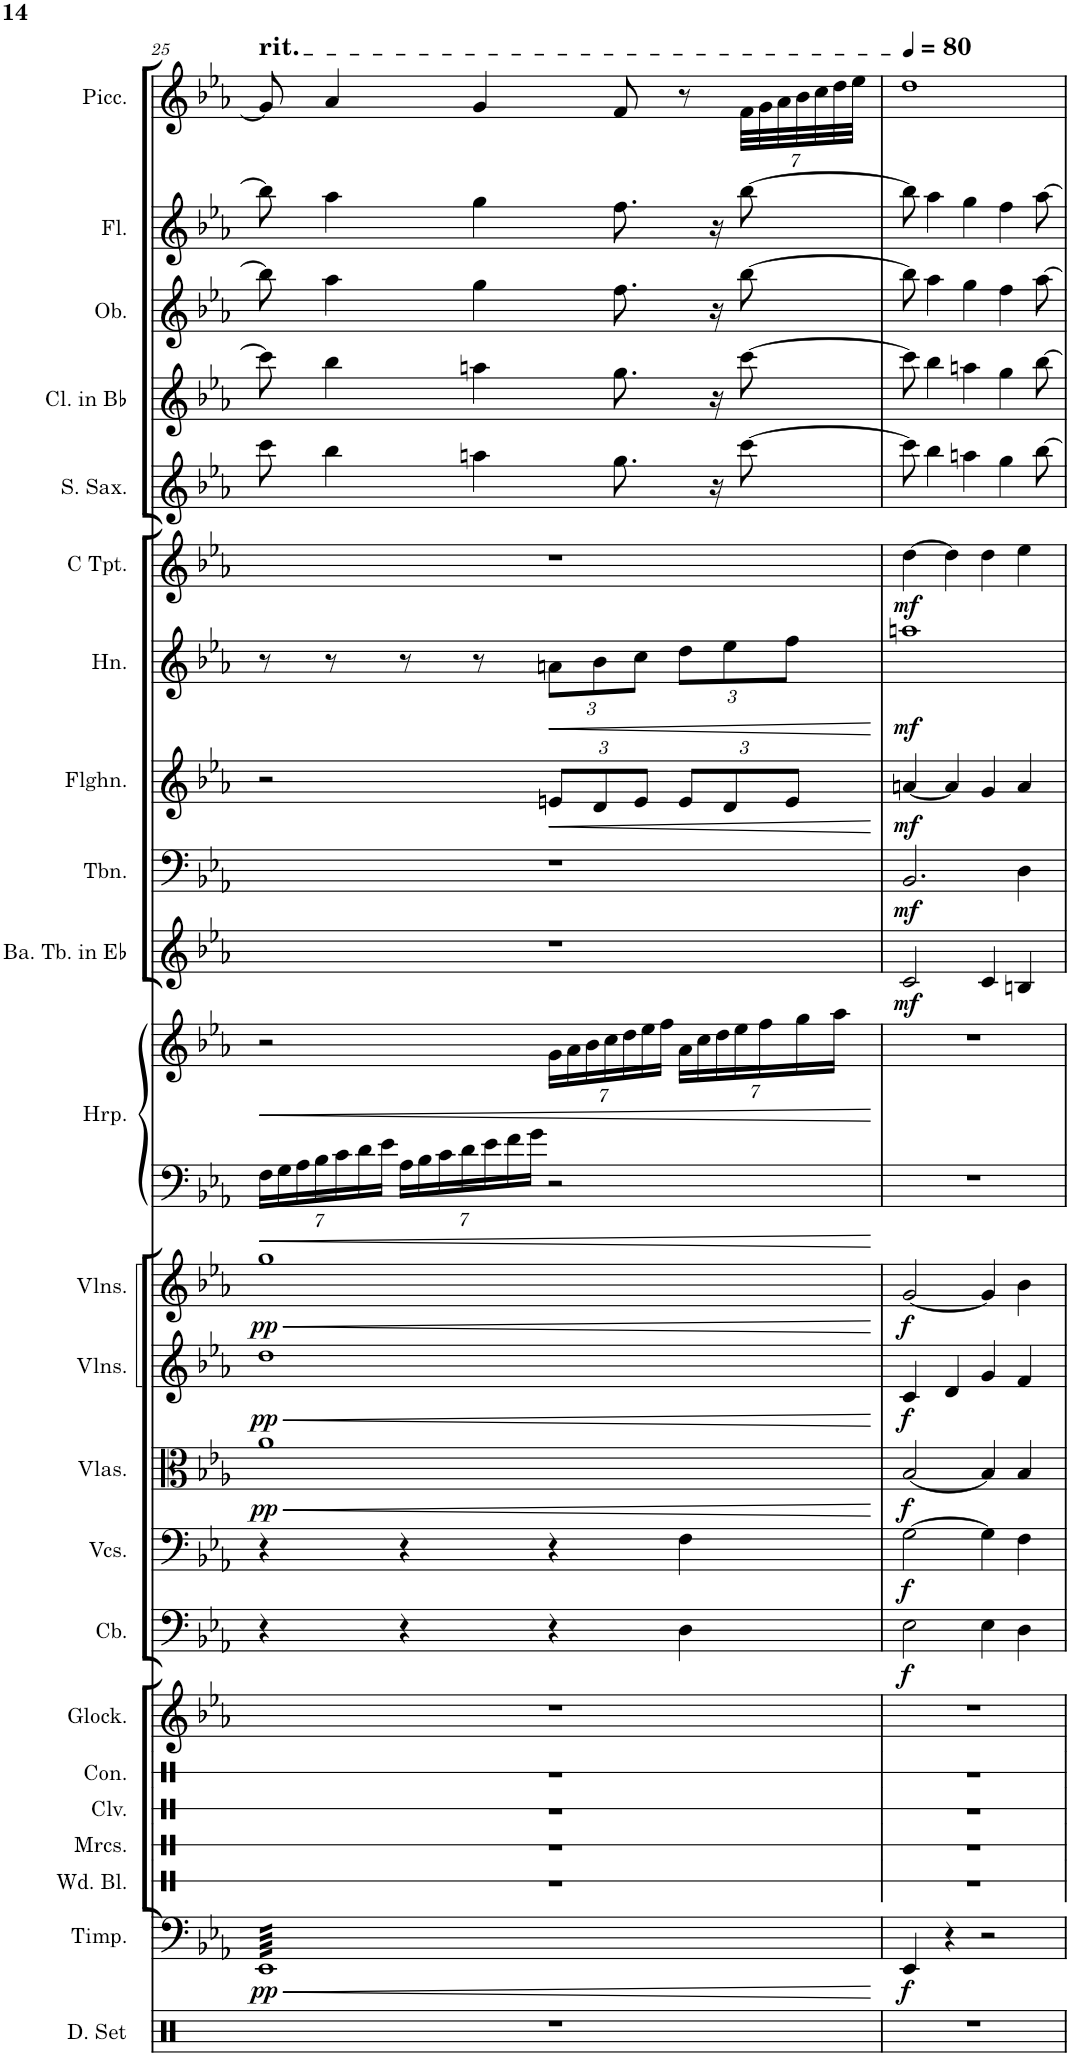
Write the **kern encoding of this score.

**kern	**kern	**dynam	**kern	**kern	**kern	**dynam	**kern	**dynam	**kern	**dynam	**kern	**dynam	**kern	**dynam	**kern	**kern	**dynam	**kern	**dynam	**kern	**dynam	**kern	**dynam	**kern	**dynam	**kern	**dynam	**kern	**kern	**kern	**kern	**kern
*part20	*part19	*part19	*part18	*part17	*part16	*part16	*part15	*part15	*part14	*part14	*part13	*part13	*part12	*part12	*part11	*part11	*part11	*part10	*part10	*part9	*part9	*part8	*part8	*part7	*part7	*part6	*part6	*part5	*part4	*part3	*part2	*part1
*staff21	*staff20	*staff20	*staff19	*staff18	*staff17	*staff17	*staff16	*staff16	*staff15	*staff15	*staff14	*staff14	*staff13	*staff13	*staff12	*staff11	*staff11/12	*staff10	*staff10	*staff9	*staff9	*staff8	*staff8	*staff7	*staff7	*staff6	*staff6	*staff5	*staff4	*staff3	*staff2	*staff1
*I"Drumset	*I"Timpani	*	*I"Congas	*I"Glockenspiel	*I"Contrabass	*	*I"Violoncellos	*	*I"Violas	*	*I"Violins	*	*I"Violins	*	*I"Harp	*	*	*I"Bass Tuba in Eb	*	*I"Trombone	*	*I"Flugelhorn	*	*I"Horn	*	*I"C Trumpet	*	*I"Soprano Saxophone	*I"Clarinet in Bb	*I"Oboe	*I"Flute	*I"Piccolo
*I'D. Set	*I'Timp.	*	*I'Con.	*I'Glock.	*I'Cb.	*	*I'Vcs.	*	*I'Vlas.	*	*I'Vlns.	*	*I'Vlns.	*	*I'Hrp.	*	*	*I'Ba. Tb. in Eb	*	*I'Tbn.	*	*I'Flghn.	*	*I'Hn.	*	*I'C Tpt.	*	*I'S. Sax.	*I'Cl. in Bb	*I'Ob.	*I'Fl.	*I'Picc.
!!LO:PB:g=z
*clefX	*clefF4	*	*clefX	*clefG2	*clefF4	*	*clefF4	*	*clefC3	*	*clefG2	*	*clefG2	*	*clefF4	*clefG2	*	*clefG2	*	*clefF4	*	*clefG2	*	*clefG2	*	*clefG2	*	*clefG2	*clefG2	*clefG2	*clefG2	*clefG2
*	*	*	*	*Trd-14c-24	*Trd7c12	*	*	*	*	*	*	*	*	*	*	*	*	*Trd12c21	*	*	*	*Trd1c2	*	*Trd4c7	*	*	*	*Trd1c2	*Trd1c2	*	*	*Trd-7c-12
*k[]	*k[b-e-a-]	*	*k[]	*k[b-e-a-]	*k[b-e-a-]	*	*k[b-e-a-]	*	*k[b-e-a-]	*	*k[b-e-a-]	*	*k[b-e-a-]	*	*k[b-e-a-]	*k[b-e-a-]	*	*k[b-e-a-]	*	*k[b-e-a-]	*	*k[b-e-a-]	*	*k[b-e-a-]	*	*k[b-e-a-]	*	*k[b-e-a-]	*k[b-e-a-]	*k[b-e-a-]	*k[b-e-a-]	*k[b-e-a-]
*M4/4	*M4/4	*	*M4/4	*M4/4	*M4/4	*	*M4/4	*	*M4/4	*	*M4/4	*	*M4/4	*	*M4/4	*M4/4	*	*M4/4	*	*M4/4	*	*M4/4	*	*M4/4	*	*M4/4	*	*M4/4	*M4/4	*M4/4	*M4/4	*M4/4
=25	=25	=25	=25	=25	=25	=25	=25	=25	=25	=25	=25	=25	=25	=25	=25	=25	=25	=25	=25	=25	=25	=25	=25	=25	=25	=25	=25	=25	=25	=25	=25	=25
!	!	!LO:HP:b	!	!	!	!	!	!	!	!LO:HP:b	!	!LO:HP:b	!	!LO:HP:b	!	!	!	!	!	!	!	!	!	!	!	!	!	!	!	!	!	!
*	*	*	*	*	*	*	*	*	*	*	*	*	*	*	*Xbrackettup	*	*	*	*	*	*	*	*	*	*	*	*	*	*	*	*	*
!	!	!	!	!	!	!	!	!	!	!	!	!	!	!	!	!	!	!	!	!	!	!	!	!	!	!	!	!	!	!	!	!LO:TX:a:t=rit.
!	!	!LO:DY:n=1:b	!	!	!	!	!	!	!	!LO:DY:n=1:b	!	!LO:DY:n=1:b	!	!LO:DY:n=1:b	!	!	!LO:HP:b	!	!	!	!	!	!	!	!	!	!	!	!	!	!	!
*	*tremolo	*	*	*	*	*	*	*	*	*	*	*	*	*	*	*	*	*	*	*	*	*	*	*	*	*	*	*	*	*	*	*
1r	64EE-LLLL	< pp	1r	1r	4r	.	4r	.	1a-	< pp	1dd	< pp	1gg	< pp	28F\LL	2r	<	1r	.	1r	.	2r	.	8r	.	1r	.	8ccc\	8ccc\]	8bb-\]	8bb-\]	8g/]
.	64EE-	.	.	.	.	.	.	.	.	.	.	.	.	.	.	.	.	.	.	.	.	.	.	.	.	.	.	.	.	.	.	.
.	64EE-	.	.	.	.	.	.	.	.	.	.	.	.	.	.	.	.	.	.	.	.	.	.	.	.	.	.	.	.	.	.	.
.	.	.	.	.	.	.	.	.	.	.	.	.	.	.	28G\	.	.	.	.	.	.	.	.	.	.	.	.	.	.	.	.	.
.	64EE-	.	.	.	.	.	.	.	.	.	.	.	.	.	.	.	.	.	.	.	.	.	.	.	.	.	.	.	.	.	.	.
.	64EE-	.	.	.	.	.	.	.	.	.	.	.	.	.	.	.	.	.	.	.	.	.	.	.	.	.	.	.	.	.	.	.
.	.	.	.	.	.	.	.	.	.	.	.	.	.	.	28A-\	.	.	.	.	.	.	.	.	.	.	.	.	.	.	.	.	.
.	64EE-	.	.	.	.	.	.	.	.	.	.	.	.	.	.	.	.	.	.	.	.	.	.	.	.	.	.	.	.	.	.	.
.	64EE-	.	.	.	.	.	.	.	.	.	.	.	.	.	.	.	.	.	.	.	.	.	.	.	.	.	.	.	.	.	.	.
.	.	.	.	.	.	.	.	.	.	.	.	.	.	.	28B-\	.	.	.	.	.	.	.	.	.	.	.	.	.	.	.	.	.
.	64EE-	.	.	.	.	.	.	.	.	.	.	.	.	.	.	.	.	.	.	.	.	.	.	.	.	.	.	.	.	.	.	.
.	64EE-	.	.	.	.	.	.	.	.	.	.	.	.	.	.	.	.	.	.	.	.	.	.	8r	.	.	.	4bb-\	4bb-\	4aa-\	4aa-\	4a-/
.	64EE-	.	.	.	.	.	.	.	.	.	.	.	.	.	.	.	.	.	.	.	.	.	.	.	.	.	.	.	.	.	.	.
.	.	.	.	.	.	.	.	.	.	.	.	.	.	.	28c\	.	.	.	.	.	.	.	.	.	.	.	.	.	.	.	.	.
.	64EE-	.	.	.	.	.	.	.	.	.	.	.	.	.	.	.	.	.	.	.	.	.	.	.	.	.	.	.	.	.	.	.
.	64EE-	.	.	.	.	.	.	.	.	.	.	.	.	.	.	.	.	.	.	.	.	.	.	.	.	.	.	.	.	.	.	.
.	.	.	.	.	.	.	.	.	.	.	.	.	.	.	28d\	.	.	.	.	.	.	.	.	.	.	.	.	.	.	.	.	.
.	64EE-	.	.	.	.	.	.	.	.	.	.	.	.	.	.	.	.	.	.	.	.	.	.	.	.	.	.	.	.	.	.	.
.	64EE-	.	.	.	.	.	.	.	.	.	.	.	.	.	.	.	.	.	.	.	.	.	.	.	.	.	.	.	.	.	.	.
.	.	.	.	.	.	.	.	.	.	.	.	.	.	.	28e-\JJ	.	.	.	.	.	.	.	.	.	.	.	.	.	.	.	.	.
.	64EE-	.	.	.	.	.	.	.	.	.	.	.	.	.	.	.	.	.	.	.	.	.	.	.	.	.	.	.	.	.	.	.
.	64EE-	.	.	.	.	.	.	.	.	.	.	.	.	.	.	.	.	.	.	.	.	.	.	.	.	.	.	.	.	.	.	.
.	64EE-	.	.	.	4r	.	4r	.	.	.	.	.	.	.	28A-\LL	.	.	.	.	.	.	.	.	8r	.	.	.	.	.	.	.	.
.	64EE-	.	.	.	.	.	.	.	.	.	.	.	.	.	.	.	.	.	.	.	.	.	.	.	.	.	.	.	.	.	.	.
.	64EE-	.	.	.	.	.	.	.	.	.	.	.	.	.	.	.	.	.	.	.	.	.	.	.	.	.	.	.	.	.	.	.
.	.	.	.	.	.	.	.	.	.	.	.	.	.	.	28B-\	.	.	.	.	.	.	.	.	.	.	.	.	.	.	.	.	.
.	64EE-	.	.	.	.	.	.	.	.	.	.	.	.	.	.	.	.	.	.	.	.	.	.	.	.	.	.	.	.	.	.	.
.	64EE-	.	.	.	.	.	.	.	.	.	.	.	.	.	.	.	.	.	.	.	.	.	.	.	.	.	.	.	.	.	.	.
.	.	.	.	.	.	.	.	.	.	.	.	.	.	.	28c\	.	.	.	.	.	.	.	.	.	.	.	.	.	.	.	.	.
.	64EE-	.	.	.	.	.	.	.	.	.	.	.	.	.	.	.	.	.	.	.	.	.	.	.	.	.	.	.	.	.	.	.
.	64EE-	.	.	.	.	.	.	.	.	.	.	.	.	.	.	.	.	.	.	.	.	.	.	.	.	.	.	.	.	.	.	.
.	.	.	.	.	.	.	.	.	.	.	.	.	.	.	28d\	.	.	.	.	.	.	.	.	.	.	.	.	.	.	.	.	.
.	64EE-	.	.	.	.	.	.	.	.	.	.	.	.	.	.	.	.	.	.	.	.	.	.	.	.	.	.	.	.	.	.	.
.	64EE-	.	.	.	.	.	.	.	.	.	.	.	.	.	.	.	.	.	.	.	.	.	.	8r	.	.	.	4aan\	4aan\	4gg\	4gg\	4g/
.	64EE-	.	.	.	.	.	.	.	.	.	.	.	.	.	.	.	.	.	.	.	.	.	.	.	.	.	.	.	.	.	.	.
.	.	.	.	.	.	.	.	.	.	.	.	.	.	.	28e-\	.	.	.	.	.	.	.	.	.	.	.	.	.	.	.	.	.
.	64EE-	.	.	.	.	.	.	.	.	.	.	.	.	.	.	.	.	.	.	.	.	.	.	.	.	.	.	.	.	.	.	.
.	64EE-	.	.	.	.	.	.	.	.	.	.	.	.	.	.	.	.	.	.	.	.	.	.	.	.	.	.	.	.	.	.	.
.	.	.	.	.	.	.	.	.	.	.	.	.	.	.	28f\	.	.	.	.	.	.	.	.	.	.	.	.	.	.	.	.	.
.	64EE-	.	.	.	.	.	.	.	.	.	.	.	.	.	.	.	.	.	.	.	.	.	.	.	.	.	.	.	.	.	.	.
.	64EE-	.	.	.	.	.	.	.	.	.	.	.	.	.	.	.	.	.	.	.	.	.	.	.	.	.	.	.	.	.	.	.
.	.	.	.	.	.	.	.	.	.	.	.	.	.	.	28g\JJ	.	.	.	.	.	.	.	.	.	.	.	.	.	.	.	.	.
.	64EE-	.	.	.	.	.	.	.	.	.	.	.	.	.	.	.	.	.	.	.	.	.	.	.	.	.	.	.	.	.	.	.
.	64EE-	.	.	.	.	.	.	.	.	.	.	.	.	.	.	.	.	.	.	.	.	.	.	.	.	.	.	.	.	.	.	.
*	*	*	*	*	*	*	*	*	*	*	*	*	*	*	*	*Xbrackettup	*	*	*	*	*	*Xbrackettup	*	*	*	*	*	*	*	*	*	*
!	!	!	!	!	!	!	!	!	!	!	!	!	!	!	!	!	!	!	!	!	!	!	!LO:HP:b	!	!	!	!	!	!	!	!	!
*	*	*	*	*	*	*	*	*	*	*	*	*	*	*	*	*	*	*	*	*	*	*	*	*Xbrackettup	*	*	*	*	*	*	*	*
!	!	!	!	!	!	!	!	!	!	!	!	!	!	!	!	!	!	!	!	!	!	!	!	!	!LO:HP:b	!	!	!	!	!	!	!
.	64EE-	.	.	.	4r	.	4r	.	.	.	.	.	.	.	2r	28g\LL	.	.	.	.	.	12en/L	<	12an\L	<	.	.	.	.	.	.	.
.	64EE-	.	.	.	.	.	.	.	.	.	.	.	.	.	.	.	.	.	.	.	.	.	.	.	.	.	.	.	.	.	.	.
.	64EE-	.	.	.	.	.	.	.	.	.	.	.	.	.	.	.	.	.	.	.	.	.	.	.	.	.	.	.	.	.	.	.
.	.	.	.	.	.	.	.	.	.	.	.	.	.	.	.	28a-\	.	.	.	.	.	.	.	.	.	.	.	.	.	.	.	.
.	64EE-	.	.	.	.	.	.	.	.	.	.	.	.	.	.	.	.	.	.	.	.	.	.	.	.	.	.	.	.	.	.	.
.	64EE-	.	.	.	.	.	.	.	.	.	.	.	.	.	.	.	.	.	.	.	.	.	.	.	.	.	.	.	.	.	.	.
.	.	.	.	.	.	.	.	.	.	.	.	.	.	.	.	28b-\	.	.	.	.	.	.	.	.	.	.	.	.	.	.	.	.
.	64EE-	.	.	.	.	.	.	.	.	.	.	.	.	.	.	.	.	.	.	.	.	.	.	.	.	.	.	.	.	.	.	.
.	.	.	.	.	.	.	.	.	.	.	.	.	.	.	.	.	.	.	.	.	.	12d/	.	12b-\	.	.	.	.	.	.	.	.
.	64EE-	.	.	.	.	.	.	.	.	.	.	.	.	.	.	.	.	.	.	.	.	.	.	.	.	.	.	.	.	.	.	.
.	.	.	.	.	.	.	.	.	.	.	.	.	.	.	.	28cc\	.	.	.	.	.	.	.	.	.	.	.	.	.	.	.	.
.	64EE-	.	.	.	.	.	.	.	.	.	.	.	.	.	.	.	.	.	.	.	.	.	.	.	.	.	.	.	.	.	.	.
.	64EE-	.	.	.	.	.	.	.	.	.	.	.	.	.	.	.	.	.	.	.	.	.	.	.	.	.	.	8.gg\	8.gg\	8.ff\	8.ff\	8f/
.	64EE-	.	.	.	.	.	.	.	.	.	.	.	.	.	.	.	.	.	.	.	.	.	.	.	.	.	.	.	.	.	.	.
.	.	.	.	.	.	.	.	.	.	.	.	.	.	.	.	28dd\	.	.	.	.	.	.	.	.	.	.	.	.	.	.	.	.
.	64EE-	.	.	.	.	.	.	.	.	.	.	.	.	.	.	.	.	.	.	.	.	.	.	.	.	.	.	.	.	.	.	.
.	.	.	.	.	.	.	.	.	.	.	.	.	.	.	.	.	.	.	.	.	.	12e/J	.	12cc\J	.	.	.	.	.	.	.	.
.	64EE-	.	.	.	.	.	.	.	.	.	.	.	.	.	.	.	.	.	.	.	.	.	.	.	.	.	.	.	.	.	.	.
.	.	.	.	.	.	.	.	.	.	.	.	.	.	.	.	28ee-\	.	.	.	.	.	.	.	.	.	.	.	.	.	.	.	.
.	64EE-	.	.	.	.	.	.	.	.	.	.	.	.	.	.	.	.	.	.	.	.	.	.	.	.	.	.	.	.	.	.	.
.	64EE-	.	.	.	.	.	.	.	.	.	.	.	.	.	.	.	.	.	.	.	.	.	.	.	.	.	.	.	.	.	.	.
.	.	.	.	.	.	.	.	.	.	.	.	.	.	.	.	28ff\JJ	.	.	.	.	.	.	.	.	.	.	.	.	.	.	.	.
.	64EE-	.	.	.	.	.	.	.	.	.	.	.	.	.	.	.	.	.	.	.	.	.	.	.	.	.	.	.	.	.	.	.
.	64EE-	.	.	.	.	.	.	.	.	.	.	.	.	.	.	.	.	.	.	.	.	.	.	.	.	.	.	.	.	.	.	.
.	64EE-	.	.	.	4D\	.	4F\	.	.	.	.	.	.	.	.	28a-\LL	.	.	.	.	.	12e/L	.	12dd\L	.	.	.	.	.	.	.	8r
.	64EE-	.	.	.	.	.	.	.	.	.	.	.	.	.	.	.	.	.	.	.	.	.	.	.	.	.	.	.	.	.	.	.
.	64EE-	.	.	.	.	.	.	.	.	.	.	.	.	.	.	.	.	.	.	.	.	.	.	.	.	.	.	.	.	.	.	.
.	.	.	.	.	.	.	.	.	.	.	.	.	.	.	.	28cc\	.	.	.	.	.	.	.	.	.	.	.	.	.	.	.	.
.	64EE-	.	.	.	.	.	.	.	.	.	.	.	.	.	.	.	.	.	.	.	.	.	.	.	.	.	.	.	.	.	.	.
.	64EE-	.	.	.	.	.	.	.	.	.	.	.	.	.	.	.	.	.	.	.	.	.	.	.	.	.	.	16r	16r	16r	16r	.
.	.	.	.	.	.	.	.	.	.	.	.	.	.	.	.	28dd\	.	.	.	.	.	.	.	.	.	.	.	.	.	.	.	.
.	64EE-	.	.	.	.	.	.	.	.	.	.	.	.	.	.	.	.	.	.	.	.	.	.	.	.	.	.	.	.	.	.	.
.	.	.	.	.	.	.	.	.	.	.	.	.	.	.	.	.	.	.	.	.	.	12d/	.	12ee-\	.	.	.	.	.	.	.	.
.	64EE-	.	.	.	.	.	.	.	.	.	.	.	.	.	.	.	.	.	.	.	.	.	.	.	.	.	.	.	.	.	.	.
.	.	.	.	.	.	.	.	.	.	.	.	.	.	.	.	28ee-\	.	.	.	.	.	.	.	.	.	.	.	.	.	.	.	.
.	64EE-	.	.	.	.	.	.	.	.	.	.	.	.	.	.	.	.	.	.	.	.	.	.	.	.	.	.	.	.	.	.	.
*	*	*	*	*	*	*	*	*	*	*	*	*	*	*	*	*	*	*	*	*	*	*	*	*	*	*	*	*	*	*	*	*Xbrackettup
.	64EE-	.	.	.	.	.	.	.	.	.	.	.	.	.	.	.	.	.	.	.	.	.	.	.	.	.	.	[8ccc\	[8ccc\	[8bb-\	[8bb-\	56f\LLL
.	64EE-	.	.	.	.	.	.	.	.	.	.	.	.	.	.	.	.	.	.	.	.	.	.	.	.	.	.	.	.	.	.	.
.	.	.	.	.	.	.	.	.	.	.	.	.	.	.	.	28ff\	.	.	.	.	.	.	.	.	.	.	.	.	.	.	.	56g\
.	64EE-	.	.	.	.	.	.	.	.	.	.	.	.	.	.	.	.	.	.	.	.	.	.	.	.	.	.	.	.	.	.	.
.	.	.	.	.	.	.	.	.	.	.	.	.	.	.	.	.	.	.	.	.	.	.	.	.	.	.	.	.	.	.	.	56a-\
.	.	.	.	.	.	.	.	.	.	.	.	.	.	.	.	.	.	.	.	.	.	12e/J	.	12ff\J	.	.	.	.	.	.	.	.
.	64EE-	.	.	.	.	.	.	.	.	.	.	.	.	.	.	.	.	.	.	.	.	.	.	.	.	.	.	.	.	.	.	.
.	.	.	.	.	.	.	.	.	.	.	.	.	.	.	.	28gg\	.	.	.	.	.	.	.	.	.	.	.	.	.	.	.	56b-\
.	64EE-	.	.	.	.	.	.	.	.	.	.	.	.	.	.	.	.	.	.	.	.	.	.	.	.	.	.	.	.	.	.	.
.	.	.	.	.	.	.	.	.	.	.	.	.	.	.	.	.	.	.	.	.	.	.	.	.	.	.	.	.	.	.	.	56cc\
.	64EE-	.	.	.	.	.	.	.	.	.	.	.	.	.	.	.	.	.	.	.	.	.	.	.	.	.	.	.	.	.	.	.
.	.	.	.	.	.	.	.	.	.	.	.	.	.	.	.	28aa-\JJ	.	.	.	.	.	.	.	.	.	.	.	.	.	.	.	56dd\
.	64EE-	.	.	.	.	.	.	.	.	.	.	.	.	.	.	.	.	.	.	.	.	.	.	.	.	.	.	.	.	.	.	.
.	.	.	.	.	.	.	.	.	.	.	.	.	.	.	.	.	.	.	.	.	.	.	.	.	.	.	.	.	.	.	.	56ee-\JJJ
.	64EE-JJJJ	.	.	.	.	.	.	.	.	.	.	.	.	.	.	.	.	.	.	.	.	.	.	.	.	.	.	.	.	.	.	.
*	*Xtremolo	*	*	*	*	*	*	*	*	*	*	*	*	*	*	*	*	*	*	*	*	*	*	*	*	*	*	*	*	*	*	*
.	.	[	.	.	.	.	.	.	.	[	.	[	.	[	.	.	[	.	.	.	.	.	[	.	[	.	.	.	.	.	.	.
=26	=26	=26	=26	=26	=26	=26	=26	=26	=26	=26	=26	=26	=26	=26	=26	=26	=26	=26	=26	=26	=26	=26	=26	=26	=26	=26	=26	=26	=26	=26	=26	=26
*	*	*	*	*	*	*	*	*	*	*	*	*	*	*	*	*	*	*	*	*	*	*	*	*	*	*	*	*	*	*	*	*MM80
!	!	!LO:DY:b	!	!	!	!LO:DY:b	!	!LO:DY:b	!	!LO:DY:b	!	!LO:DY:b	!	!LO:DY:b	!	!	!	!	!LO:DY:b	!	!LO:DY:b	!	!LO:DY:b	!	!LO:DY:b	!	!LO:DY:b	!	!	!	!	!
1r	4EE-/	f	1r	1r	2E-\	f	[2G\	f	[2B-/	f	4c/	f	[2g/	f	1r	1r	.	2c/	mf	2.BB-/	mf	[4an/	mf	1aan	mf	[4dd\	mf	8ccc\]	8ccc\]	8bb-\]	8bb-\]	1dd
.	.	.	.	.	.	.	.	.	.	.	.	.	.	.	.	.	.	.	.	.	.	.	.	.	.	.	.	4bb-\	4bb-\	4aa-\	4aa-\	.
.	4r	.	.	.	.	.	.	.	.	.	4d/	.	.	.	.	.	.	.	.	.	.	4a/]	.	.	.	4dd\]	.	.	.	.	.	.
.	.	.	.	.	.	.	.	.	.	.	.	.	.	.	.	.	.	.	.	.	.	.	.	.	.	.	.	4aan\	4aan\	4gg\	4gg\	.
.	2r	.	.	.	4E-\	.	4G\]	.	4B-/]	.	4g/	.	4g/]	.	.	.	.	4c/	.	.	.	4g/	.	.	.	4dd\	.	.	.	.	.	.
.	.	.	.	.	.	.	.	.	.	.	.	.	.	.	.	.	.	.	.	.	.	.	.	.	.	.	.	4gg\	4gg\	4ff\	4ff\	.
.	.	.	.	.	4D\	.	4F\	.	4B-/	.	4f/	.	4b-\	.	.	.	.	4Bn/	.	4D\	.	4a/	.	.	.	4ee-\	.	.	.	.	.	.
.	.	.	.	.	.	.	.	.	.	.	.	.	.	.	.	.	.	.	.	.	.	.	.	.	.	.	.	[8bb-\	[8bb-\	[8aa-\	[8aa-\	.
=	=	=	=	=	=	=	=	=	=	=	=	=	=	=	=	=	=	=	=	=	=	=	=	=	=	=	=	=	=	=	=	=
*-	*-	*-	*-	*-	*-	*-	*-	*-	*-	*-	*-	*-	*-	*-	*-	*-	*-	*-	*-	*-	*-	*-	*-	*-	*-	*-	*-	*-	*-	*-	*-	*-
